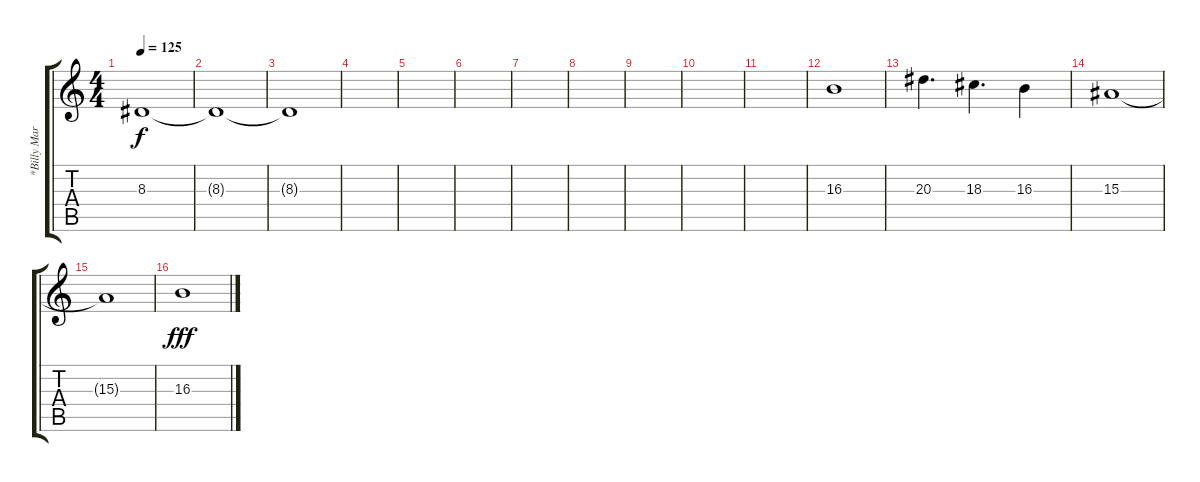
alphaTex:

\track ("*Billy Martin (Keyboard 2)" "*Billy Mar") {instrument stringensemble1}
\staff {score tabs}
\tuning (E4 B3 G3 D3 A2 E2) {hide}
\ts (4 4)
\tempo 125
\clef g2
\ks c
8.3{t}.1{dy f} |
8.3{t}.1 |
8.3{t}.1 |
|
|
|
|
|
|
|
|
16.3.1 |
20.3.4{d} 18.3.4{d} 16.3.4 |
15.3.1 |
15.3{t}.1 |
16.3.1{dy fff}
